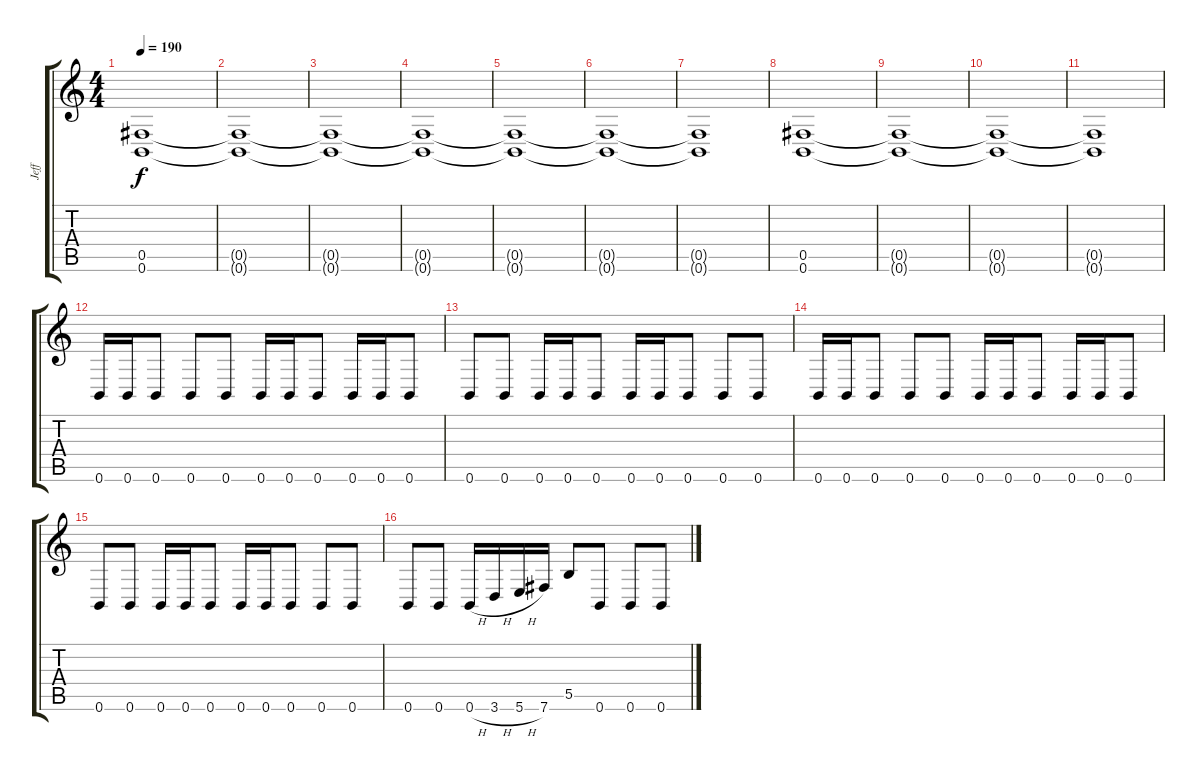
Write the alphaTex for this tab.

\track ("Jeff" "Jeff") {instrument overdrivenguitar}
\staff {score tabs}
\tuning (Db4 Ab3 E3 B2 Gb2 B1) {hide}
\ts (4 4)
\tempo 190
\clef g2
\ks c
(0.5{t} 0.6{t}).1{dy f} |
(0.5{t} 0.6{t}).1 |
(0.5{t} 0.6{t}).1 |
(0.5{t} 0.6{t}).1 |
(0.5{t} 0.6{t}).1 |
(0.5{t} 0.6{t}).1 |
(0.5{t} 0.6{t}).1 |
(0.5 0.6).1{volume 11} |
(0.5{t} 0.6{t}).1 |
(0.5{t} 0.6{t}).1 |
(0.5{t} 0.6{t}).1 |
0.6.16{volume 14} 0.6.16 0.6.8 0.6.8 0.6.8 0.6.16 0.6.16 0.6.8 0.6.16 0.6.16 0.6.8 |
0.6.8 0.6.8 0.6.16 0.6.16 0.6.8 0.6.16 0.6.16 0.6.8 0.6.8 0.6.8 |
0.6.16 0.6.16 0.6.8 0.6.8 0.6.8 0.6.16 0.6.16 0.6.8 0.6.16 0.6.16 0.6.8 |
0.6.8 0.6.8 0.6.16 0.6.16 0.6.8 0.6.16 0.6.16 0.6.8 0.6.8 0.6.8 |
0.6.8 0.6.8 0.6{h}.16 3.6{h}.16 5.6{h}.16 7.6.16 5.5.8 0.6.8 0.6.8 0.6.8
